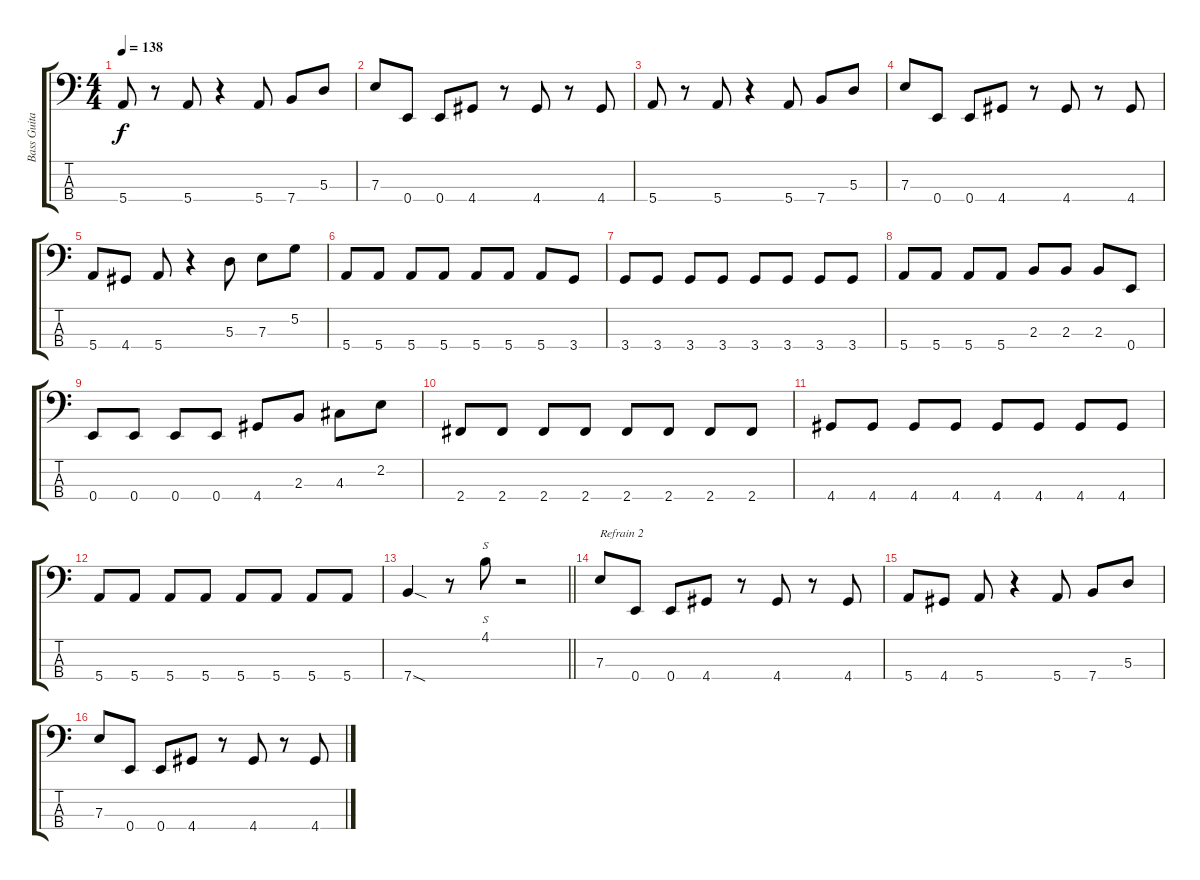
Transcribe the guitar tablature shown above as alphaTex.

\track ("Bass Guitar" "Bass Guita") {instrument electricbassfinger}
\staff {score tabs}
\tuning (G2 D2 A1 E1) {hide}
\ts (4 4)
\tempo 138
\clef f4
\ks c
5.4.8{dy f} r.8 5.4.8 r.4 5.4.8 7.4.8 5.3.8 |
7.3.8 0.4.8 0.4.8 4.4.8 r.8 4.4.8 r.8 4.4.8 |
5.4.8 r.8 5.4.8 r.4 5.4.8 7.4.8 5.3.8 |
7.3.8 0.4.8 0.4.8 4.4.8 r.8 4.4.8 r.8 4.4.8 |
5.4.8 4.4.8 5.4.8 r.4 5.3.8 7.3.8 5.2.8 |
5.4.8 5.4.8 5.4.8 5.4.8 5.4.8 5.4.8 5.4.8 3.4.8 |
3.4.8 3.4.8 3.4.8 3.4.8 3.4.8 3.4.8 3.4.8 3.4.8 |
5.4.8 5.4.8 5.4.8 5.4.8 2.3.8 2.3.8 2.3.8 0.4.8 |
0.4.8 0.4.8 0.4.8 0.4.8 4.4.8 2.3.8 4.3.8 2.2.8 |
2.4.8 2.4.8 2.4.8 2.4.8 2.4.8 2.4.8 2.4.8 2.4.8 |
4.4.8 4.4.8 4.4.8 4.4.8 4.4.8 4.4.8 4.4.8 4.4.8 |
5.4.8 5.4.8 5.4.8 5.4.8 5.4.8 5.4.8 5.4.8 5.4.8 |
\barLineRight lightlight
7.4{sod}.4 r.8 4.1.8{s instrument slapbass1} r.2 |
7.3.8{txt "Refrain 2" instrument electricbassfinger} 0.4.8 0.4.8 4.4.8 r.8 4.4.8 r.8 4.4.8 |
5.4.8 4.4.8 5.4.8 r.4 5.4.8 7.4.8 5.3.8 |
7.3.8 0.4.8 0.4.8 4.4.8 r.8 4.4.8 r.8 4.4.8
